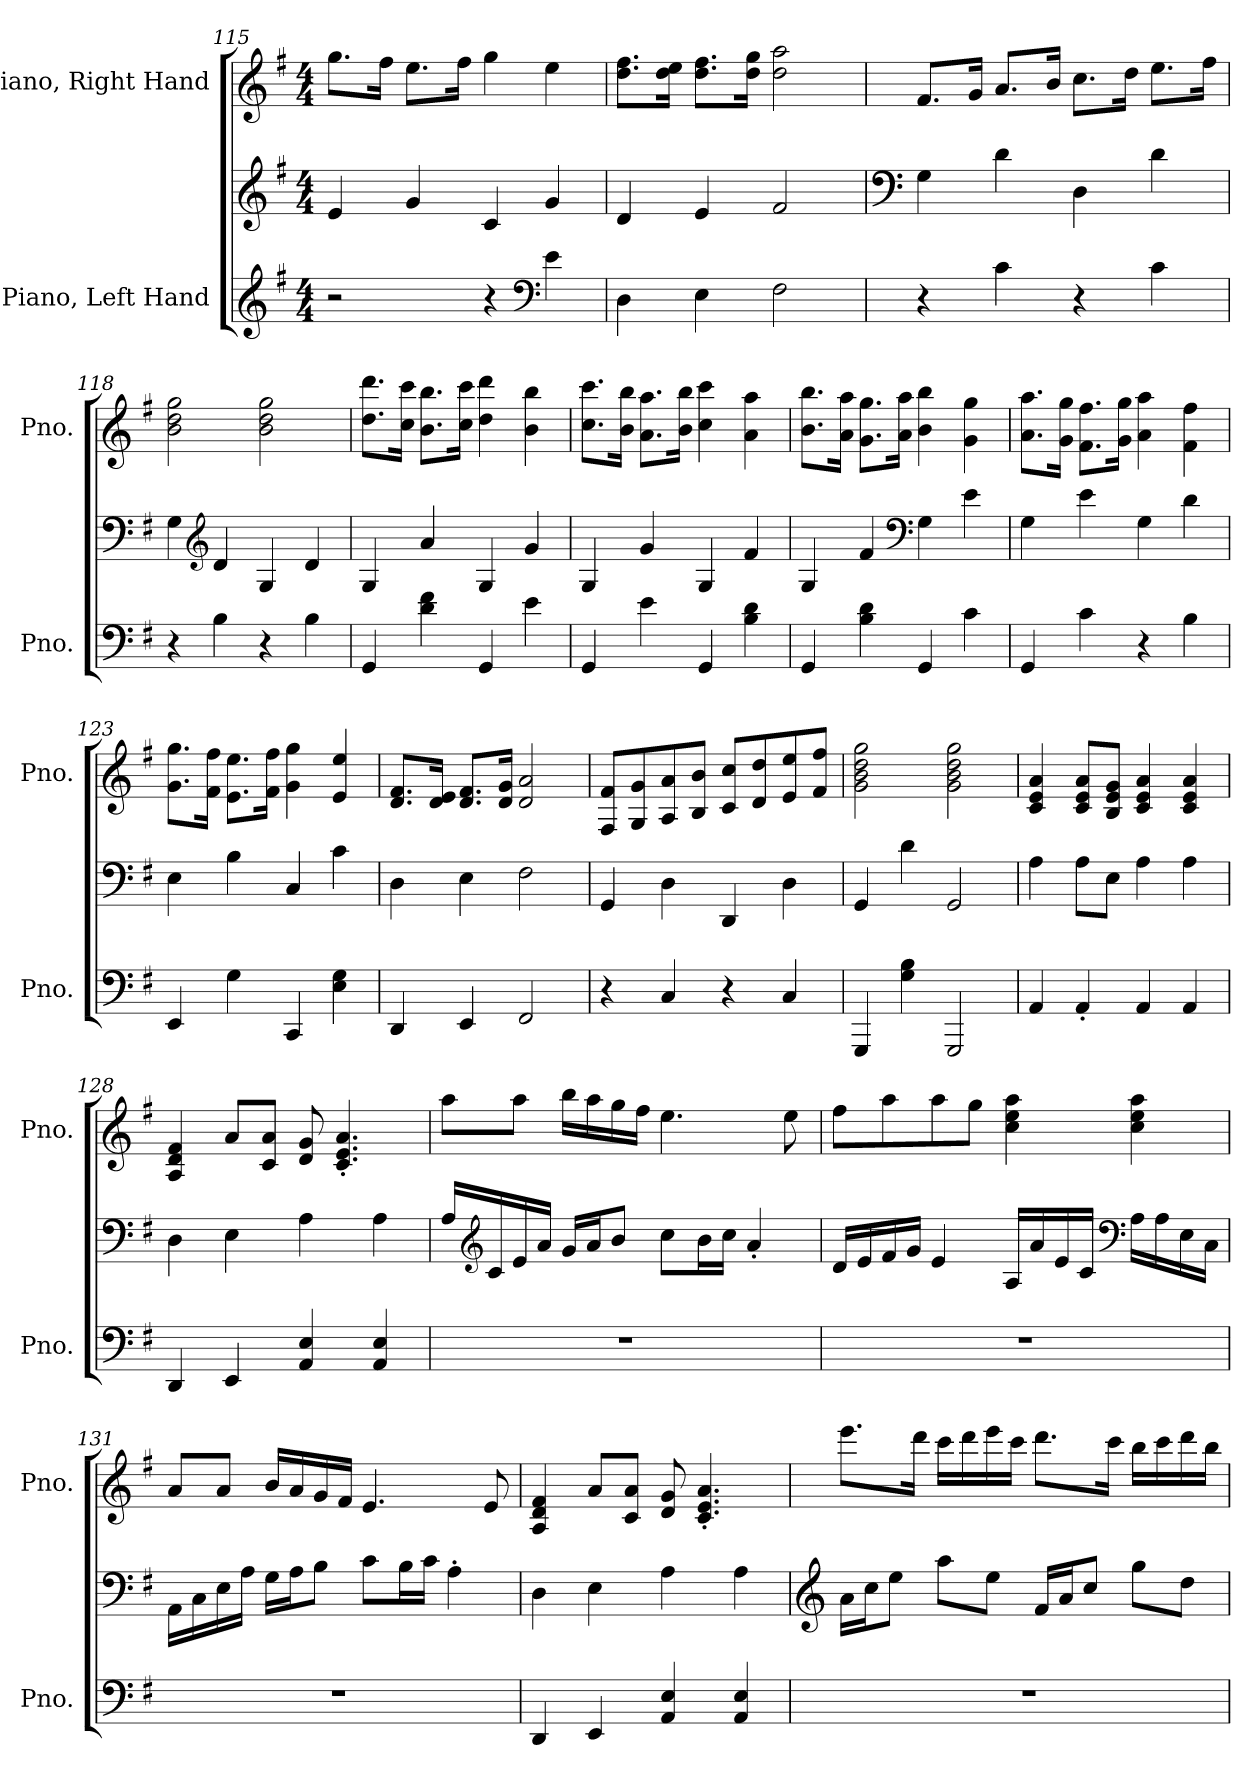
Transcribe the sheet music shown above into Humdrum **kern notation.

**kern	**kern	**kern
*part2	*part2	*part1
*staff3	*staff2	*staff1
*I"Piano, Left Hand	*	*I"Piano, Right Hand
*I'Pno.	*	*I'Pno.
*clefG2	*clefG2	*clefG2
*k[f#]	*k[f#]	*k[f#]
*M4/4	*M4/4	*M4/4
=115	=115	=115
2r	4e/	8.gg\L
.	.	16ff#\Jk
.	4g/	8.ee\L
.	.	16ff#\Jk
4r	4c/	4gg\
*clefF4	*	*
4e\	4g/	4ee\
=116	=116	=116
4D\	4d/	8.dd\ 8.ff#\L
.	.	16dd\ 16ee\Jk
4E\	4e/	8.dd\ 8.ff#\L
.	.	16dd\ 16gg\Jk
2F#\	2f#/	2dd\ 2aa\
!!LO:LB:g=z
=117	=117	=117
*	*clefF4	*
4r	4G\	8.f#/L
.	.	16g/Jk
4c\	4d\	8.a/L
.	.	16b/Jk
4r	4D\	8.cc\L
.	.	16dd\Jk
4c\	4d\	8.ee\L
.	.	16ff#\Jk
=118	=118	=118
4r	4G\	2b\ 2dd\ 2gg\
*	*clefG2	*
4B\	4d/	.
4r	4G/	2b\ 2dd\ 2gg\
4B\	4d/	.
=119	=119	=119
4GG/	4G/	8.dd\ 8.ddd\L
.	.	16cc\ 16ccc\Jk
4d\ 4f#\	4a/	8.b\ 8.bb\L
.	.	16cc\ 16ccc\Jk
4GG/	4G/	4dd\ 4ddd\
4e\	4g/	4b\ 4bb\
=120	=120	=120
4GG/	4G/	8.cc\ 8.ccc\L
.	.	16b\ 16bb\Jk
4e\	4g/	8.a\ 8.aa\L
.	.	16b\ 16bb\Jk
4GG/	4G/	4cc\ 4ccc\
4B\ 4d\	4f#/	4a\ 4aa\
!!LO:PB:g=z
=121	=121	=121
4GG/	4G/	8.b\ 8.bb\L
.	.	16a\ 16aa\Jk
4B\ 4d\	4f#/	8.g\ 8.gg\L
.	.	16a\ 16aa\Jk
*	*clefF4	*
4GG/	4G\	4b\ 4bb\
4c\	4e\	4g\ 4gg\
=122	=122	=122
4GG/	4G\	8.a\ 8.aa\L
.	.	16g\ 16gg\Jk
4c\	4e\	8.f#\ 8.ff#\L
.	.	16g\ 16gg\Jk
4r	4G\	4a\ 4aa\
4B\	4d\	4f#\ 4ff#\
=123	=123	=123
4EE/	4E\	8.g\ 8.gg\L
.	.	16f#\ 16ff#\Jk
4G\	4B\	8.e\ 8.ee\L
.	.	16f#\ 16ff#\Jk
4CC/	4C/	4g\ 4gg\
4E\ 4G\	4c\	4e/ 4ee/
=124	=124	=124
4DD/	4D\	8.d/ 8.f#/L
.	.	16d/ 16e/Jk
4EE/	4E\	8.d/ 8.f#/L
.	.	16d/ 16g/Jk
2FF#/	2F#\	2d/ 2a/
=125	=125	=125
4r	4GG/	8F#/ 8f#/L
.	.	8G/ 8g/
4C/	4D\	8A/ 8a/
.	.	8B/ 8b/J
4r	4DD/	8c/ 8cc/L
.	.	8d/ 8dd/
4C/	4D\	8e/ 8ee/
.	.	8f#/ 8ff#/J
!!LO:LB:g=z
=126	=126	=126
4GGG/	4GG/	2g\ 2b\ 2dd\ 2gg\
4G\ 4B\	4d\	.
2GGG/	2GG/	2g\ 2b\ 2dd\ 2gg\
=127	=127	=127
4AA/	4A\	4c/ 4e/ 4a/
4AA'/	8A\L	8c/ 8e/ 8a/L
.	8E\J	8B/ 8e/ 8g/J
4AA/	4A\	4c/ 4e/ 4a/
4AA/	4A\	4c/ 4e/ 4a/
=128	=128	=128
4DD/	4D\	4A/ 4d/ 4f#/
4EE/	4E\	8a/L
.	.	8c/ 8a/J
4AA/ 4E/	4A\	8d/ 8g/
.	.	4.c/' 4.e/' 4.a/'
4AA/ 4E/	4A\	.
=129	=129	=129
1r	16A/LL	8aa\L
*	*clefG2	*
.	16c/	.
.	16e/	8aa\J
.	16a/JJ	.
.	16g/LL	16bb\LL
.	16a/J	16aa\
.	8b/J	16gg\
.	.	16ff#\JJ
.	8cc\L	4.ee\
.	16b\L	.
.	16cc\JJ	.
.	4a'/	.
.	.	8ee\
!!LO:LB:g=z
=130	=130	=130
1r	16d/LL	8ff#\L
.	16e/	.
.	16f#/	8aa\
.	16g/JJ	.
.	4e/	8aa\
.	.	8gg\J
.	16A/LL	4cc\ 4ee\ 4aa\
.	16a/	.
.	16e/	.
.	16c/JJ	.
*	*clefF4	*
.	16A\LL	4cc\ 4ee\ 4aa\
.	16A\	.
.	16E\	.
.	16C\JJ	.
=131	=131	=131
1r	16AA\LL	8a/L
.	16C\	.
.	16E\	8a/J
.	16A\JJ	.
.	16G\LL	16b/LL
.	16A\J	16a/
.	8B\J	16g/
.	.	16f#/JJ
.	8c\L	4.e/
.	16B\L	.
.	16c\JJ	.
.	4A'\	.
.	.	8e/
=132	=132	=132
4DD/	4D\	4A/ 4d/ 4f#/
4EE/	4E\	8a/L
.	.	8c/ 8a/J
4AA/ 4E/	4A\	8d/ 8g/
.	.	4.c/' 4.e/' 4.a/'
4AA/ 4E/	4A\	.
!!LO:LB:g=z
=133	=133	=133
*	*clefG2	*
1r	16a\LL	8.eee\L
.	16cc\J	.
.	8ee\J	.
.	.	16ddd\Jk
.	8aa\L	16ccc\LL
.	.	16ddd\
.	8ee\J	16eee\
.	.	16ccc\JJ
.	16f#/LL	8.ddd\L
.	16a/J	.
.	8cc/J	.
.	.	16ccc\Jk
.	8gg\L	16bb\LL
.	.	16ccc\
.	8dd\J	16ddd\
.	.	16bb\JJ
=	=	=
*-	*-	*-
